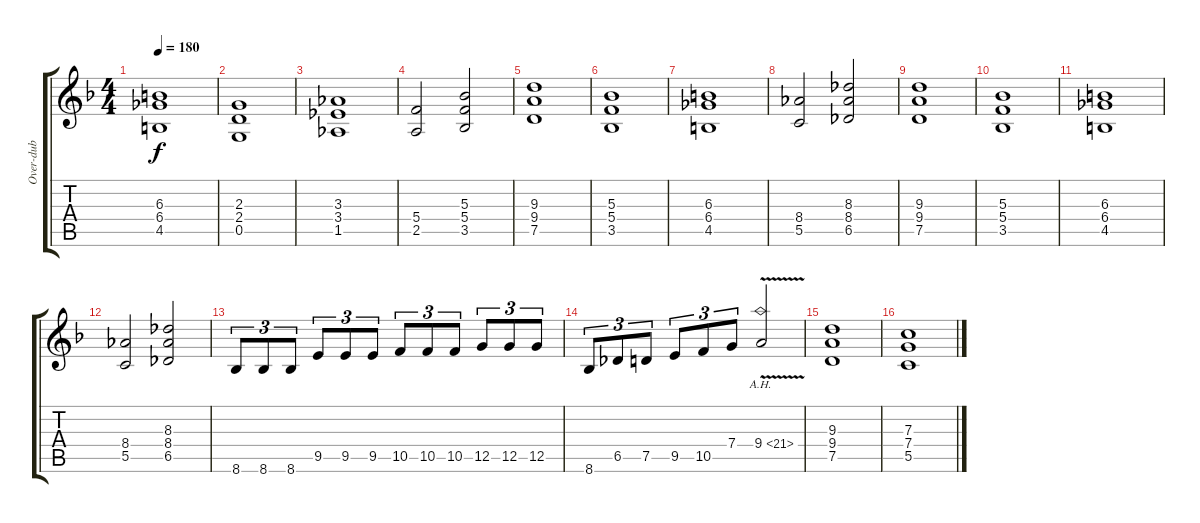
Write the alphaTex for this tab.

\track ("Over-dub" "Over-dub") {instrument overdrivenguitar}
\staff {score tabs}
\tuning (D4 A3 F3 C3 G2 D2) {hide}
\ts (4 4)
\tempo 180
\clef g2
\ks dminor
(6.3 6.4 4.5).1{dy f} |
(2.3 2.4 0.5).1 |
(3.3 3.4 1.5).1 |
(5.4 2.5).2 (5.3 5.4 3.5).2 |
(9.3 9.4 7.5).1 |
(5.3 5.4 3.5).1 |
(6.3 6.4 4.5).1 |
(8.4 5.5).2 (8.3 8.4 6.5).2 |
(9.3 9.4 7.5).1 |
(5.3 5.4 3.5).1 |
(6.3 6.4 4.5).1 |
(8.4 5.5).2 (8.3 8.4 6.5).2 |
8.6.8{tu (3 2)} 8.6.8{tu (3 2)} 8.6.8{tu (3 2)} 9.5.8{tu (3 2)} 9.5.8{tu (3 2)} 9.5.8{tu (3 2)} 10.5.8{tu (3 2)} 10.5.8{tu (3 2)} 10.5.8{tu (3 2)} 12.5.8{tu (3 2)} 12.5.8{tu (3 2)} 12.5.8{tu (3 2)} |
8.6.8{tu (3 2)} 6.5.8{tu (3 2)} 7.5.8{tu (3 2)} 9.5.8{tu (3 2)} 10.5.8{tu (3 2)} 7.4.8{tu (3 2)} 9.4{ah 12 v}.2 |
(9.3 9.4 7.5).1 |
(7.3 7.4 5.5).1
